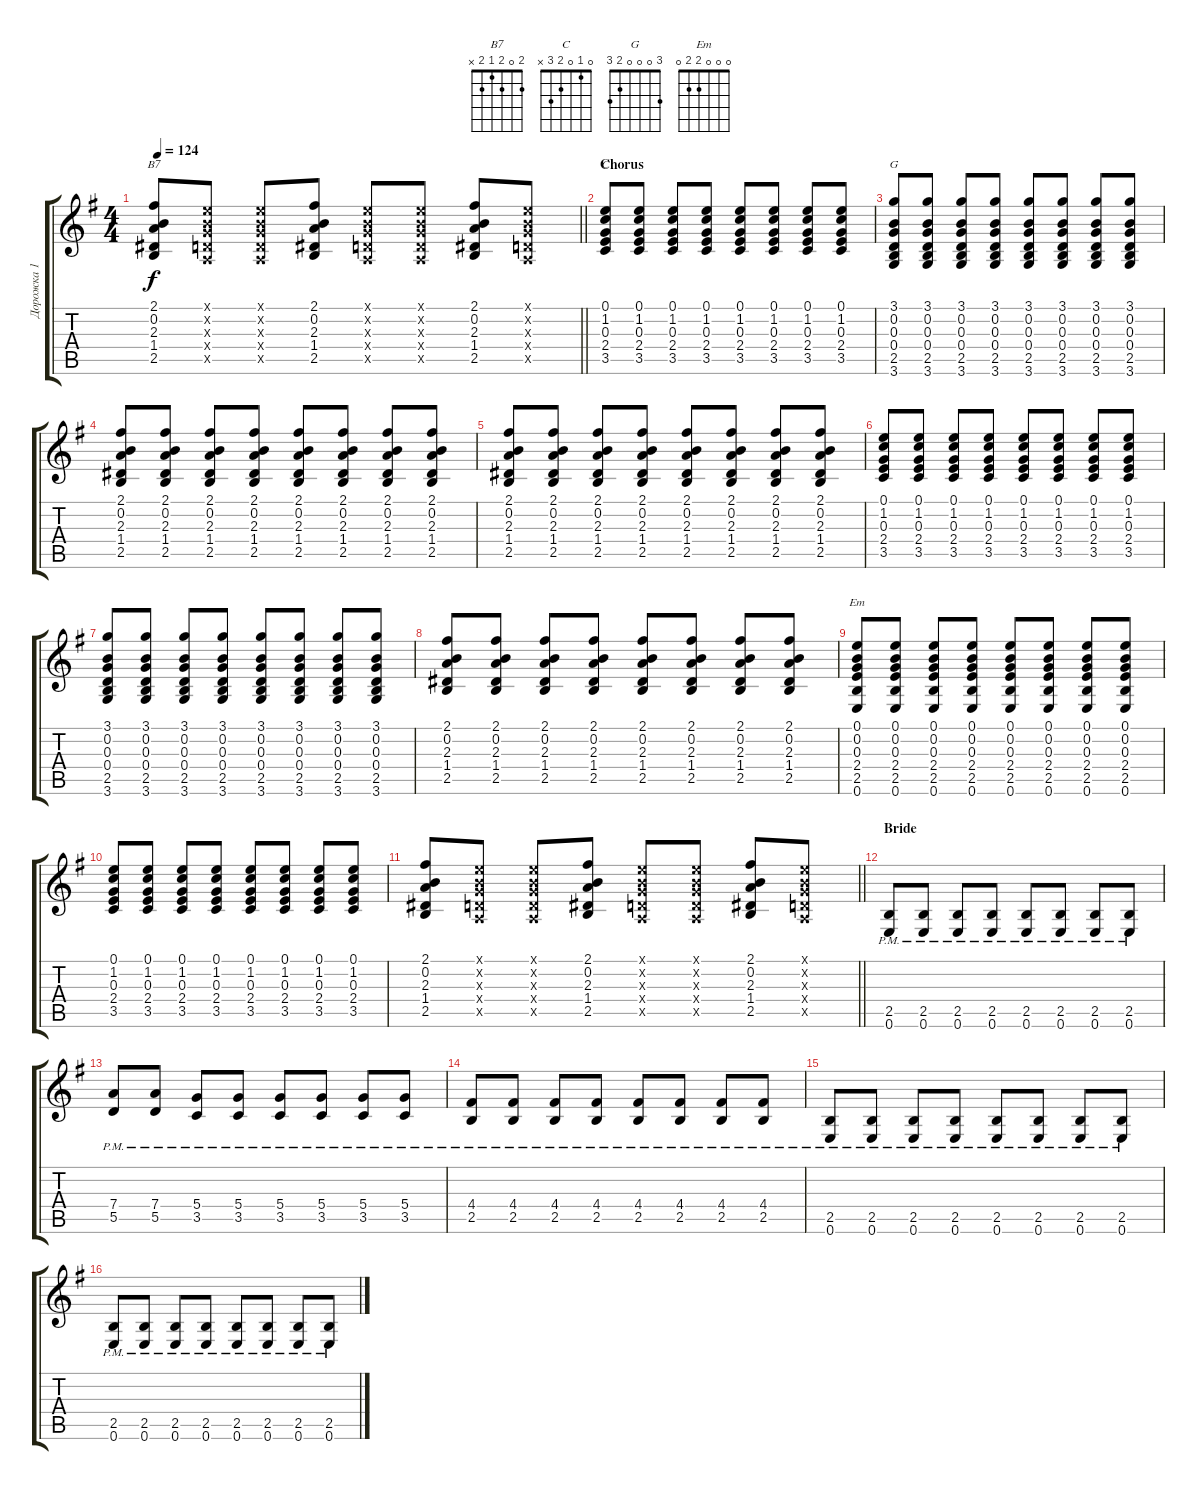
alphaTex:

\track ("Дорожка 1" "Дорожка 1") {instrument distortionguitar}
\staff {score tabs}
\tuning (E4 B3 G3 D3 A2 E2) {hide}
\chord ("B7" 2 0 2 1 2 x)
\chord ("C" 0 1 0 2 3 x)
\chord ("G" 3 0 0 0 2 3)
\chord ("Em" 0 0 0 2 2 0)
\ts (4 4)
\tempo 124
\clef g2
\barLineRight lightlight
\ks g
(2.1 0.2 2.3 1.4 2.5).8{ch "B7" dy f} (0.1{x} 0.2{x} 0.3{x} 0.4{x} 0.5{x}).8 (0.1{x} 0.2{x} 0.3{x} 0.4{x} 0.5{x}).8 (2.1 0.2 2.3 1.4 2.5).8 (0.1{x} 0.2{x} 0.3{x} 0.4{x} 0.5{x}).8 (0.1{x} 0.2{x} 0.3{x} 0.4{x} 0.5{x}).8 (2.1 0.2 2.3 1.4 2.5).8 (0.1{x} 0.2{x} 0.3{x} 0.4{x} 0.5{x}).8 |
\section ("" "Chorus")
(0.1 1.2 0.3 2.4 3.5).8{ch "C"} (0.1 1.2 0.3 2.4 3.5).8 (0.1 1.2 0.3 2.4 3.5).8 (0.1 1.2 0.3 2.4 3.5).8 (0.1 1.2 0.3 2.4 3.5).8 (0.1 1.2 0.3 2.4 3.5).8 (0.1 1.2 0.3 2.4 3.5).8 (0.1 1.2 0.3 2.4 3.5).8 |
(3.1 0.2 0.3 0.4 2.5 3.6).8{ch "G"} (3.1 0.2 0.3 0.4 2.5 3.6).8 (3.1 0.2 0.3 0.4 2.5 3.6).8 (3.1 0.2 0.3 0.4 2.5 3.6).8 (3.1 0.2 0.3 0.4 2.5 3.6).8 (3.1 0.2 0.3 0.4 2.5 3.6).8 (3.1 0.2 0.3 0.4 2.5 3.6).8 (3.1 0.2 0.3 0.4 2.5 3.6).8 |
(2.1 0.2 2.3 1.4 2.5).8 (2.1 0.2 2.3 1.4 2.5).8 (2.1 0.2 2.3 1.4 2.5).8 (2.1 0.2 2.3 1.4 2.5).8 (2.1 0.2 2.3 1.4 2.5).8 (2.1 0.2 2.3 1.4 2.5).8 (2.1 0.2 2.3 1.4 2.5).8 (2.1 0.2 2.3 1.4 2.5).8 |
(2.1 0.2 2.3 1.4 2.5).8 (2.1 0.2 2.3 1.4 2.5).8 (2.1 0.2 2.3 1.4 2.5).8 (2.1 0.2 2.3 1.4 2.5).8 (2.1 0.2 2.3 1.4 2.5).8 (2.1 0.2 2.3 1.4 2.5).8 (2.1 0.2 2.3 1.4 2.5).8 (2.1 0.2 2.3 1.4 2.5).8 |
(0.1 1.2 0.3 2.4 3.5).8 (0.1 1.2 0.3 2.4 3.5).8 (0.1 1.2 0.3 2.4 3.5).8 (0.1 1.2 0.3 2.4 3.5).8 (0.1 1.2 0.3 2.4 3.5).8 (0.1 1.2 0.3 2.4 3.5).8 (0.1 1.2 0.3 2.4 3.5).8 (0.1 1.2 0.3 2.4 3.5).8 |
(3.1 0.2 0.3 0.4 2.5 3.6).8 (3.1 0.2 0.3 0.4 2.5 3.6).8 (3.1 0.2 0.3 0.4 2.5 3.6).8 (3.1 0.2 0.3 0.4 2.5 3.6).8 (3.1 0.2 0.3 0.4 2.5 3.6).8 (3.1 0.2 0.3 0.4 2.5 3.6).8 (3.1 0.2 0.3 0.4 2.5 3.6).8 (3.1 0.2 0.3 0.4 2.5 3.6).8 |
(2.1 0.2 2.3 1.4 2.5).8 (2.1 0.2 2.3 1.4 2.5).8 (2.1 0.2 2.3 1.4 2.5).8 (2.1 0.2 2.3 1.4 2.5).8 (2.1 0.2 2.3 1.4 2.5).8 (2.1 0.2 2.3 1.4 2.5).8 (2.1 0.2 2.3 1.4 2.5).8 (2.1 0.2 2.3 1.4 2.5).8 |
(0.1 0.2 0.3 2.4 2.5 0.6).8{ch "Em"} (0.1 0.2 0.3 2.4 2.5 0.6).8 (0.1 0.2 0.3 2.4 2.5 0.6).8 (0.1 0.2 0.3 2.4 2.5 0.6).8 (0.1 0.2 0.3 2.4 2.5 0.6).8 (0.1 0.2 0.3 2.4 2.5 0.6).8 (0.1 0.2 0.3 2.4 2.5 0.6).8 (0.1 0.2 0.3 2.4 2.5 0.6).8 |
(0.1 1.2 0.3 2.4 3.5).8 (0.1 1.2 0.3 2.4 3.5).8 (0.1 1.2 0.3 2.4 3.5).8 (0.1 1.2 0.3 2.4 3.5).8 (0.1 1.2 0.3 2.4 3.5).8 (0.1 1.2 0.3 2.4 3.5).8 (0.1 1.2 0.3 2.4 3.5).8 (0.1 1.2 0.3 2.4 3.5).8 |
\barLineRight lightlight
(2.1 0.2 2.3 1.4 2.5).8 (0.1{x} 0.2{x} 0.3{x} 0.4{x} 0.5{x}).8 (0.1{x} 0.2{x} 0.3{x} 0.4{x} 0.5{x}).8 (2.1 0.2 2.3 1.4 2.5).8 (0.1{x} 0.2{x} 0.3{x} 0.4{x} 0.5{x}).8 (0.1{x} 0.2{x} 0.3{x} 0.4{x} 0.5{x}).8 (2.1 0.2 2.3 1.4 2.5).8 (0.1{x} 0.2{x} 0.3{x} 0.4{x} 0.5{x}).8 |
\section ("" "Bride")
(2.5{pm} 0.6{pm}).8 (2.5{pm} 0.6{pm}).8 (2.5{pm} 0.6{pm}).8 (2.5{pm} 0.6{pm}).8 (2.5{pm} 0.6{pm}).8 (2.5{pm} 0.6{pm}).8 (2.5{pm} 0.6{pm}).8 (2.5{pm} 0.6{pm}).8 |
(7.4{pm} 5.5{pm}).8 (7.4{pm} 5.5{pm}).8 (5.4{pm} 3.5{pm}).8 (5.4{pm} 3.5{pm}).8 (5.4{pm} 3.5{pm}).8 (5.4{pm} 3.5{pm}).8 (5.4{pm} 3.5{pm}).8 (5.4{pm} 3.5{pm}).8 |
(4.4{pm} 2.5{pm}).8 (4.4{pm} 2.5{pm}).8 (4.4{pm} 2.5{pm}).8 (4.4{pm} 2.5{pm}).8 (4.4{pm} 2.5{pm}).8 (4.4{pm} 2.5{pm}).8 (4.4{pm} 2.5{pm}).8 (4.4{pm} 2.5{pm}).8 |
(2.5{pm} 0.6{pm}).8 (2.5{pm} 0.6{pm}).8 (2.5{pm} 0.6{pm}).8 (2.5{pm} 0.6{pm}).8 (2.5{pm} 0.6{pm}).8 (2.5{pm} 0.6{pm}).8 (2.5{pm} 0.6{pm}).8 (2.5{pm} 0.6{pm}).8 |
(2.5{pm} 0.6{pm}).8 (2.5{pm} 0.6{pm}).8 (2.5{pm} 0.6{pm}).8 (2.5{pm} 0.6{pm}).8 (2.5{pm} 0.6{pm}).8 (2.5{pm} 0.6{pm}).8 (2.5{pm} 0.6{pm}).8 (2.5{pm} 0.6{pm}).8
